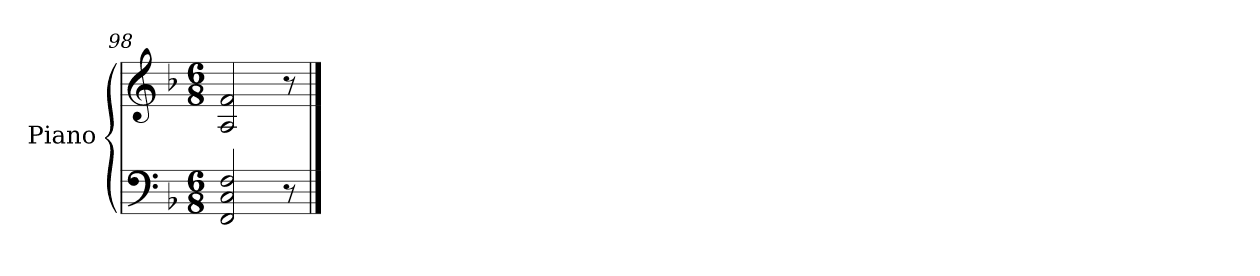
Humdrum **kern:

**kern	**kern
*part1	*part1
*staff2	*staff1
*I"Piano	*
*I'Pno	*
*clefF4	*clefG2
*k[b-]	*k[b-]
*M6/8	*M6/8
=98	=98
2FF/ 2C/ 2F/	2A/ 2f/
8r	8r
==	==
*-	*-
